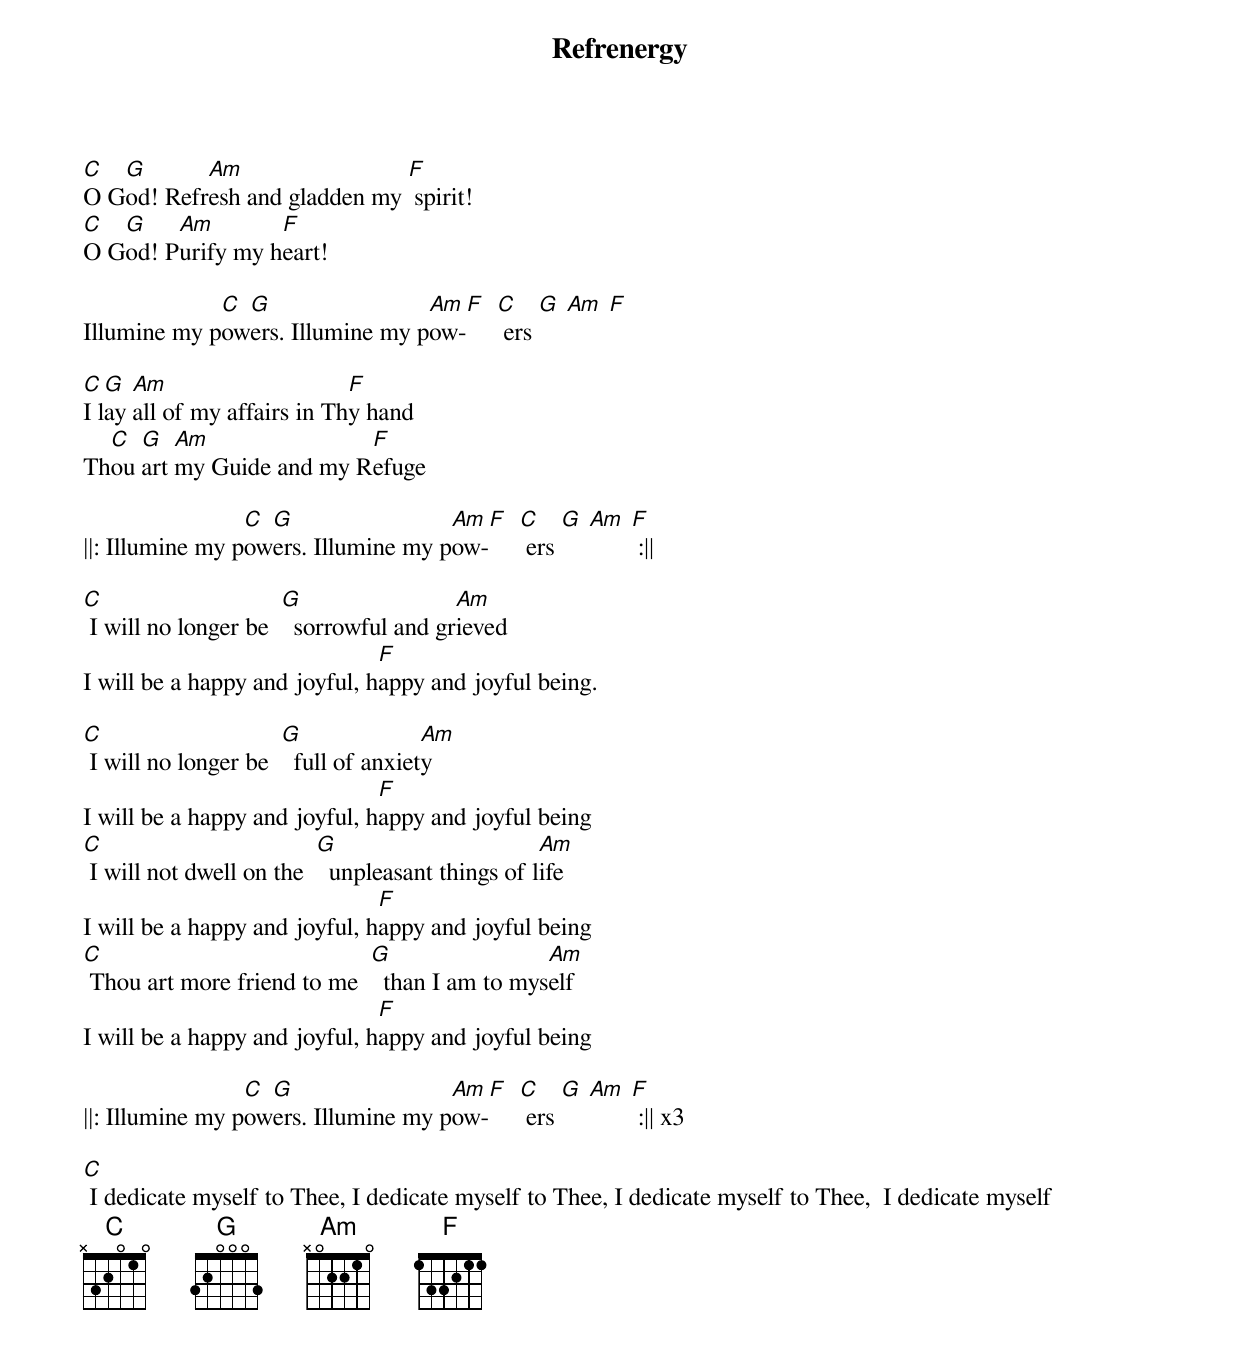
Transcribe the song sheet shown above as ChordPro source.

{title: Refrenergy}
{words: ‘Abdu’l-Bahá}
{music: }
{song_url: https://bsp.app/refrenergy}


[C]O G[G]od! Refr[Am]esh and gladden my [F] spirit!
[C]O G[G]od! P[Am]urify my h[F]eart!

Illumine my p[C]ow[G]ers. Illumine my p[Am]ow-[F]  [C] ers [G] [Am] [F]

[C]I l[G]ay [Am]all of my affairs in Th[F]y hand
Th[C]ou [G]art [Am]my Guide and my R[F]efuge

||: Illumine my p[C]ow[G]ers. Illumine my p[Am]ow-[F]  [C] ers [G] [Am] [F] :||

[C] I will no longer be  [G]  sorrowful and gr[Am]ieved
I will be a happy and joyful, h[F]appy and joyful being.

[C] I will no longer be  [G]  full of anxiet[Am]y
I will be a happy and joyful, h[F]appy and joyful being
[C] I will not dwell on the  [G]  unpleasant things of l[Am]ife
I will be a happy and joyful, h[F]appy and joyful being
[C] Thou art more friend to me  [G]  than I am to mys[Am]elf
I will be a happy and joyful, h[F]appy and joyful being

||: Illumine my p[C]ow[G]ers. Illumine my p[Am]ow-[F]  [C] ers [G] [Am] [F] :|| x3

[C] I dedicate myself to Thee, I dedicate myself to Thee, I dedicate myself to Thee,  I dedicate myself
